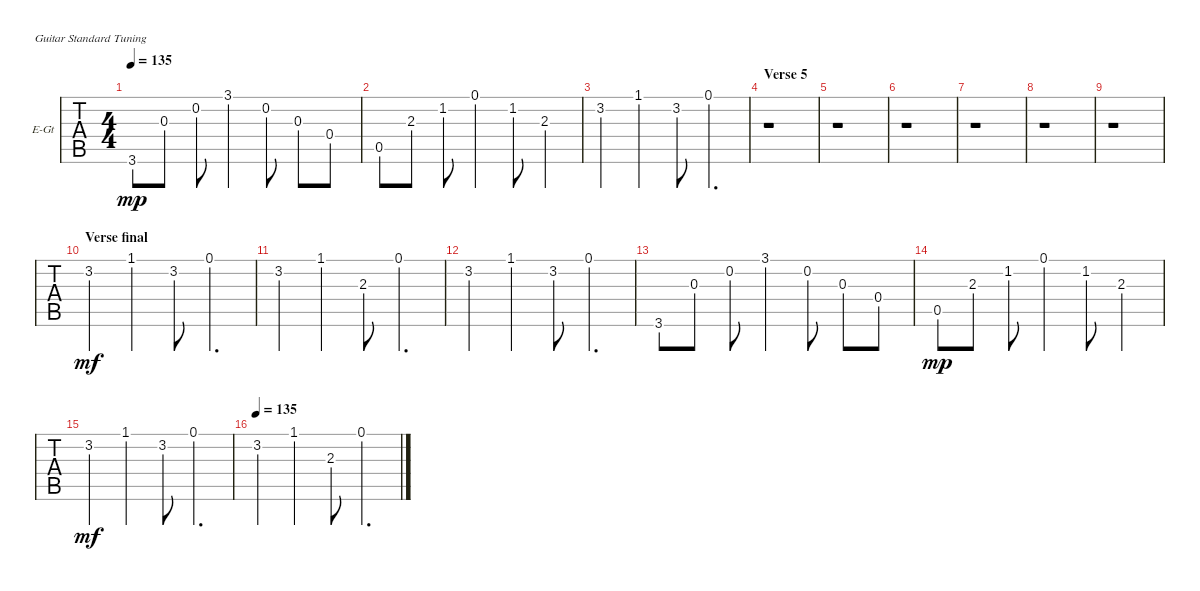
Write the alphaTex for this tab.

\bracketExtendMode groupsimilarinstruments
\firstSystemTrackNameOrientation horizontal
\otherSystemsTrackNameOrientation horizontal
\chordDiagramsInScore
\track ("Electric Guitar" "E-Gt") {instrument overdrivenguitar}
\staff {tabs}
\tuning (E4 B3 G3 D3 A2 E2)
\ts (4 4)
\tempo 135
\clef g2
\ks c
3.6.8{dy mp} 0.3.8 0.2.8 3.1.4 0.2.8 0.3.8 0.4.8 |
0.5.8 2.3.8 1.2.8 0.1.4 1.2.8 2.3.4 |
3.2.4 1.1.4 3.2.8 0.1.4{d} |
\section ("" "Verse 5")
r.1 |
r.1 |
r.1 |
r.1 |
r.1 |
r.1 |
\section ("" "Verse final")
3.2.4{dy mf} 1.1.4 3.2.8 0.1.4{d} |
3.2.4 1.1.4 2.3.8 0.1.4{d} |
3.2.4 1.1.4 3.2.8 0.1.4{d} |
3.6.8 0.3.8 0.2.8 3.1.4 0.2.8 0.3.8 0.4.8 |
0.5.8{dy mp} 2.3.8 1.2.8 0.1.4 1.2.8 2.3.4 |
3.2.4{dy mf} 1.1.4 3.2.8 0.1.4{d} |
\tempo 135
3.2.4 1.1.4 2.3.8 0.1.4{d}
